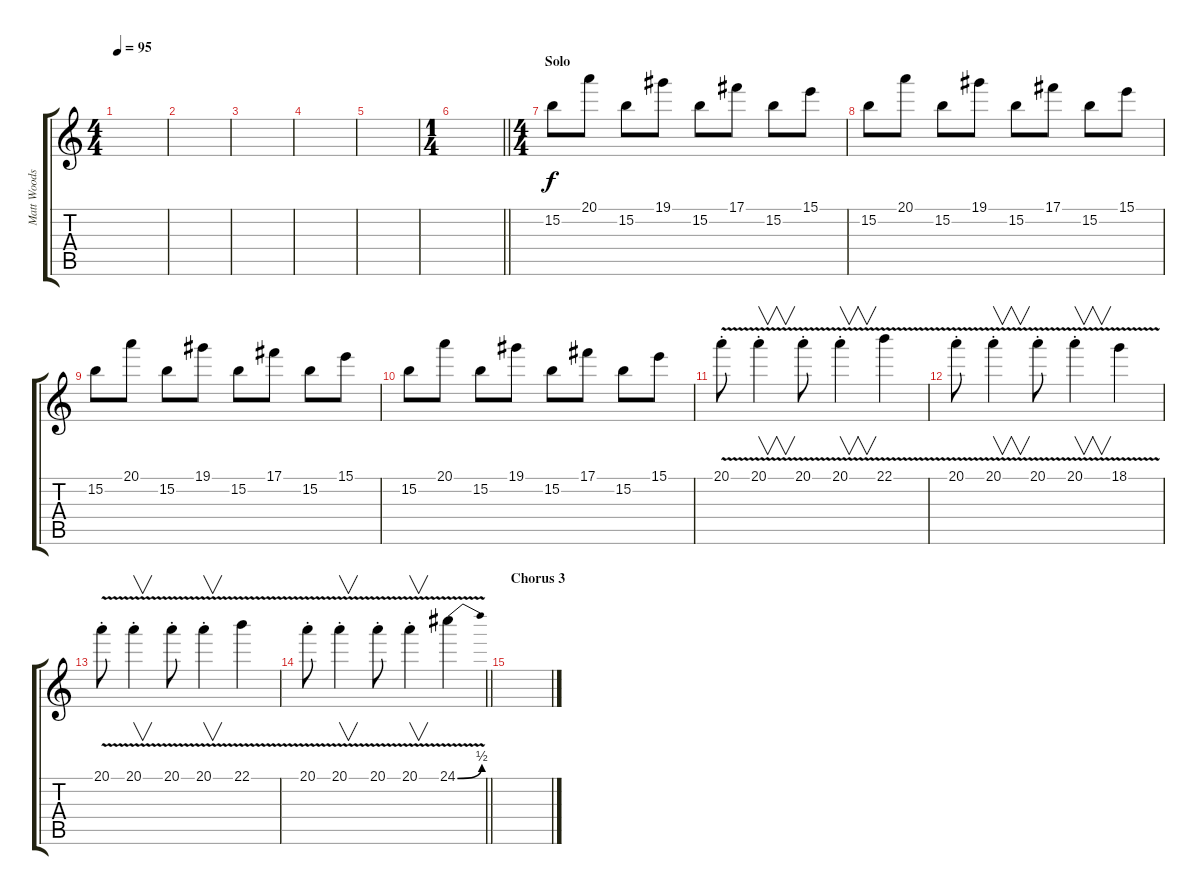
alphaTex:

\track ("Matt Woods (Add \\ Solo)" "Matt Woods") {instrument distortionguitar}
\staff {score tabs}
\tuning (Db4 Ab3 E3 B2 Gb2 B1) {hide}
\ts (4 4)
\tempo 95
\clef g2
\ks c
|
|
|
|
|
\ts (1 4)
\barLineRight lightlight
|
\ts (4 4)
\section ("" "Solo")
15.2.8 20.1.8 15.2.8 19.1.8 15.2.8 17.1.8 15.2.8 15.1.8 |
15.2.8 20.1.8 15.2.8 19.1.8 15.2.8 17.1.8 15.2.8 15.1.8 |
15.2.8 20.1.8 15.2.8 19.1.8 15.2.8 17.1.8 15.2.8 15.1.8 |
15.2.8 20.1.8 15.2.8 19.1.8 15.2.8 17.1.8 15.2.8 15.1.8 |
20.1{v st}.8 20.1{v st}.4{v} 20.1{v st}.8 20.1{v st}.4{v} 22.1{v}.4 |
20.1{v st}.8 20.1{v st}.4{v} 20.1{v st}.8 20.1{v st}.4{v} 18.1{v}.4 |
20.1{v st}.8 20.1{v st}.4{v} 20.1{v st}.8 20.1{v st}.4{v} 22.1{v}.4 |
\barLineRight lightlight
20.1{v st}.8 20.1{v st}.4{v} 20.1{v st}.8 20.1{v st}.4{v} 24.1{be (bend 0 0 60 2) v}.4 |
\section ("" "Chorus 3")
